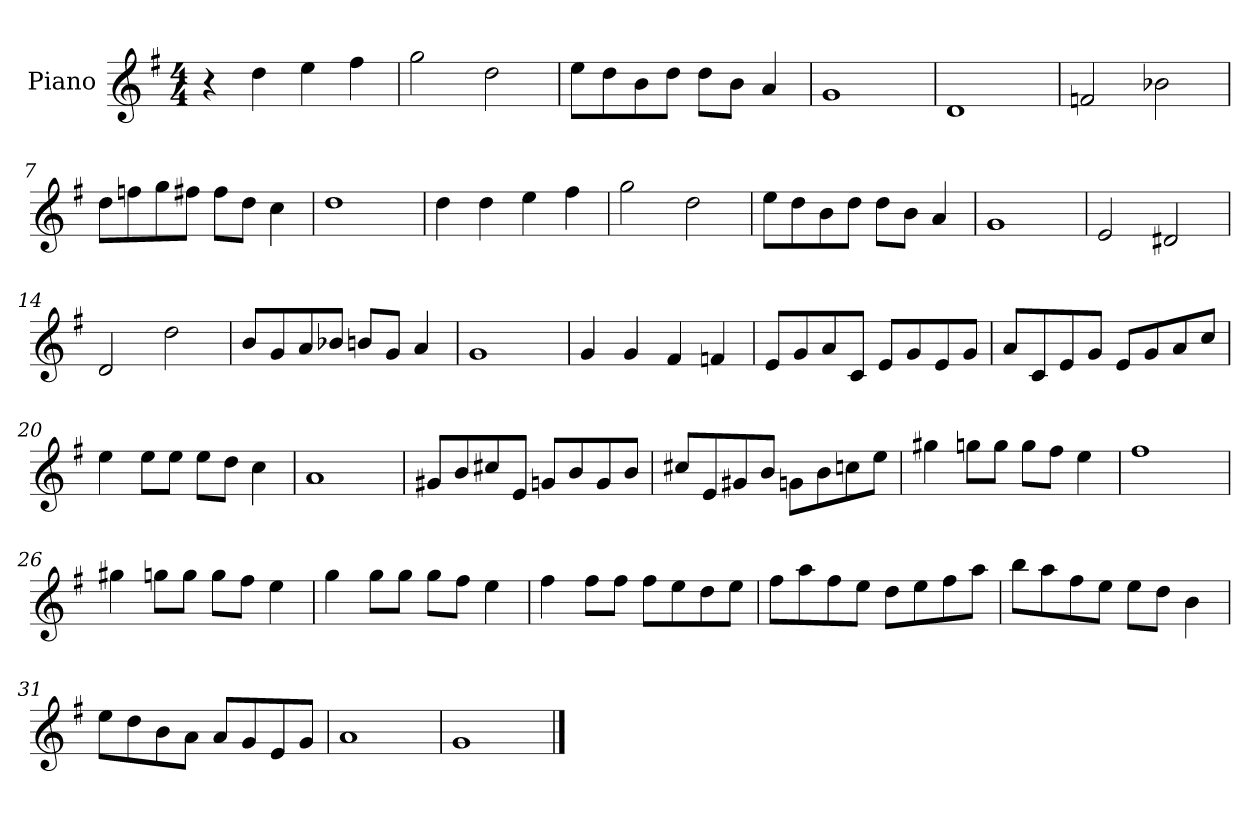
**kern
*part1
*staff1
*I"Piano
*I'Pno
*clefG2
*k[f#]
*M4/4
=1
4r
4dd\
4ee\
4ff#\
=2
2gg\
2dd\
=3
8ee\L
8dd\
8b\
8dd\J
8dd\L
8b\J
4a/
=4
1g
=5
1d
=6
2fn/
2b-X\
=7
8dd\L
8ffn\
8gg\
8ff#X\J
8ff#\L
8dd\J
4cc\
=8
1dd
=9
4dd\
4dd\
4ee\
4ff#\
=10
2gg\
2dd\
=11
8ee\L
8dd\
8b\
8dd\J
8dd\L
8b\J
4a/
=12
1g
=13
2e/
2d#X/
=14
2d/
2dd\
=15
8b/L
8g/
8a/
8b-X/J
8bn/L
8g/J
4a/
=16
1g
=17
4g/
4g/
4f#/
4fn/
=18
8e/L
8g/
8a/
8c/J
8e/L
8g/
8e/
8g/J
=19
8a/L
8c/
8e/
8g/J
8e/L
8g/
8a/
8cc/J
=20
4ee\
8ee\L
8ee\J
8ee\L
8dd\J
4cc\
=21
1a
=22
8g#X/L
8b/
8cc#X/
8e/J
8gn/L
8b/
8g/
8b/J
=23
8cc#X/L
8e/
8g#X/
8b/J
8gn\L
8b\
8ccn\
8ee\J
=24
4gg#X\
8ggn\L
8gg\J
8gg\L
8ff#\J
4ee\
=25
1ff#
=26
4gg#X\
8ggn\L
8gg\J
8gg\L
8ff#\J
4ee\
=27
4gg\
8gg\L
8gg\J
8gg\L
8ff#\J
4ee\
=28
4ff#\
8ff#\L
8ff#\J
8ff#\L
8ee\
8dd\
8ee\J
=29
8ff#\L
8aa\
8ff#\
8ee\J
8dd\L
8ee\
8ff#\
8aa\J
=30
8bb\L
8aa\
8ff#\
8ee\J
8ee\L
8dd\J
4b\
=31
8ee\L
8dd\
8b\
8a\J
8a/L
8g/
8e/
8g/J
=32
1a
=33
1g
==
*-
